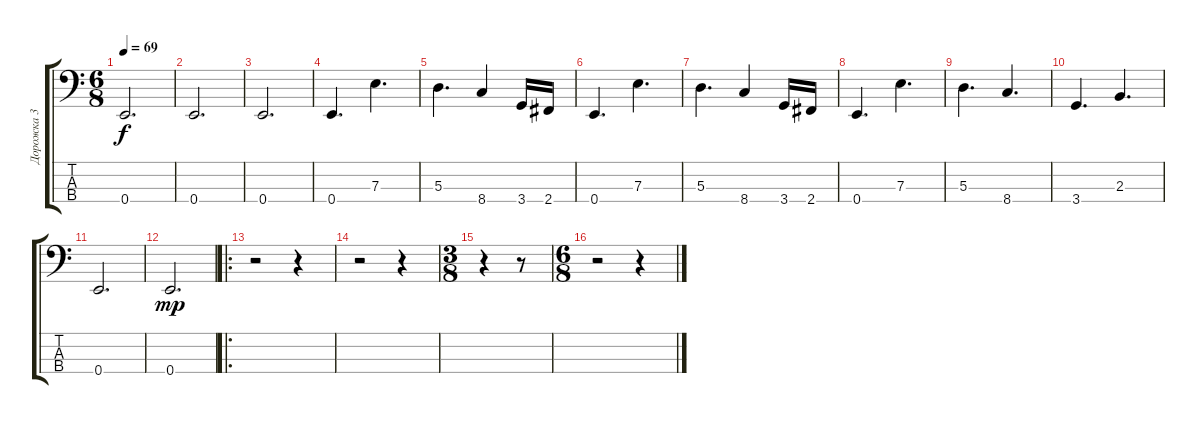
\track ("Дорожка 3" "Дорожка 3") {instrument electricbassfinger}
\staff {score tabs}
\tuning (G2 D2 A1 E1) {hide}
\ts (6 8)
\tempo 69
\clef f4
\ks c
0.4.2{d dy f} |
0.4.2{d} |
0.4.2{d} |
0.4.4{d} 7.3.4{d} |
5.3.4{d} 8.4.4 3.4.16 2.4.16 |
0.4.4{d} 7.3.4{d} |
5.3.4{d} 8.4.4 3.4.16 2.4.16 |
0.4.4{d} 7.3.4{d} |
5.3.4{d} 8.4.4{d} |
3.4.4{d} 2.3.4{d} |
0.4.2{d} |
0.4.2{d dy mp} |
\ro
r.2 r.4 |
r.2 r.4 |
\ts (3 8)
r.4 r.8 |
\ts (6 8)
r.2 r.4
